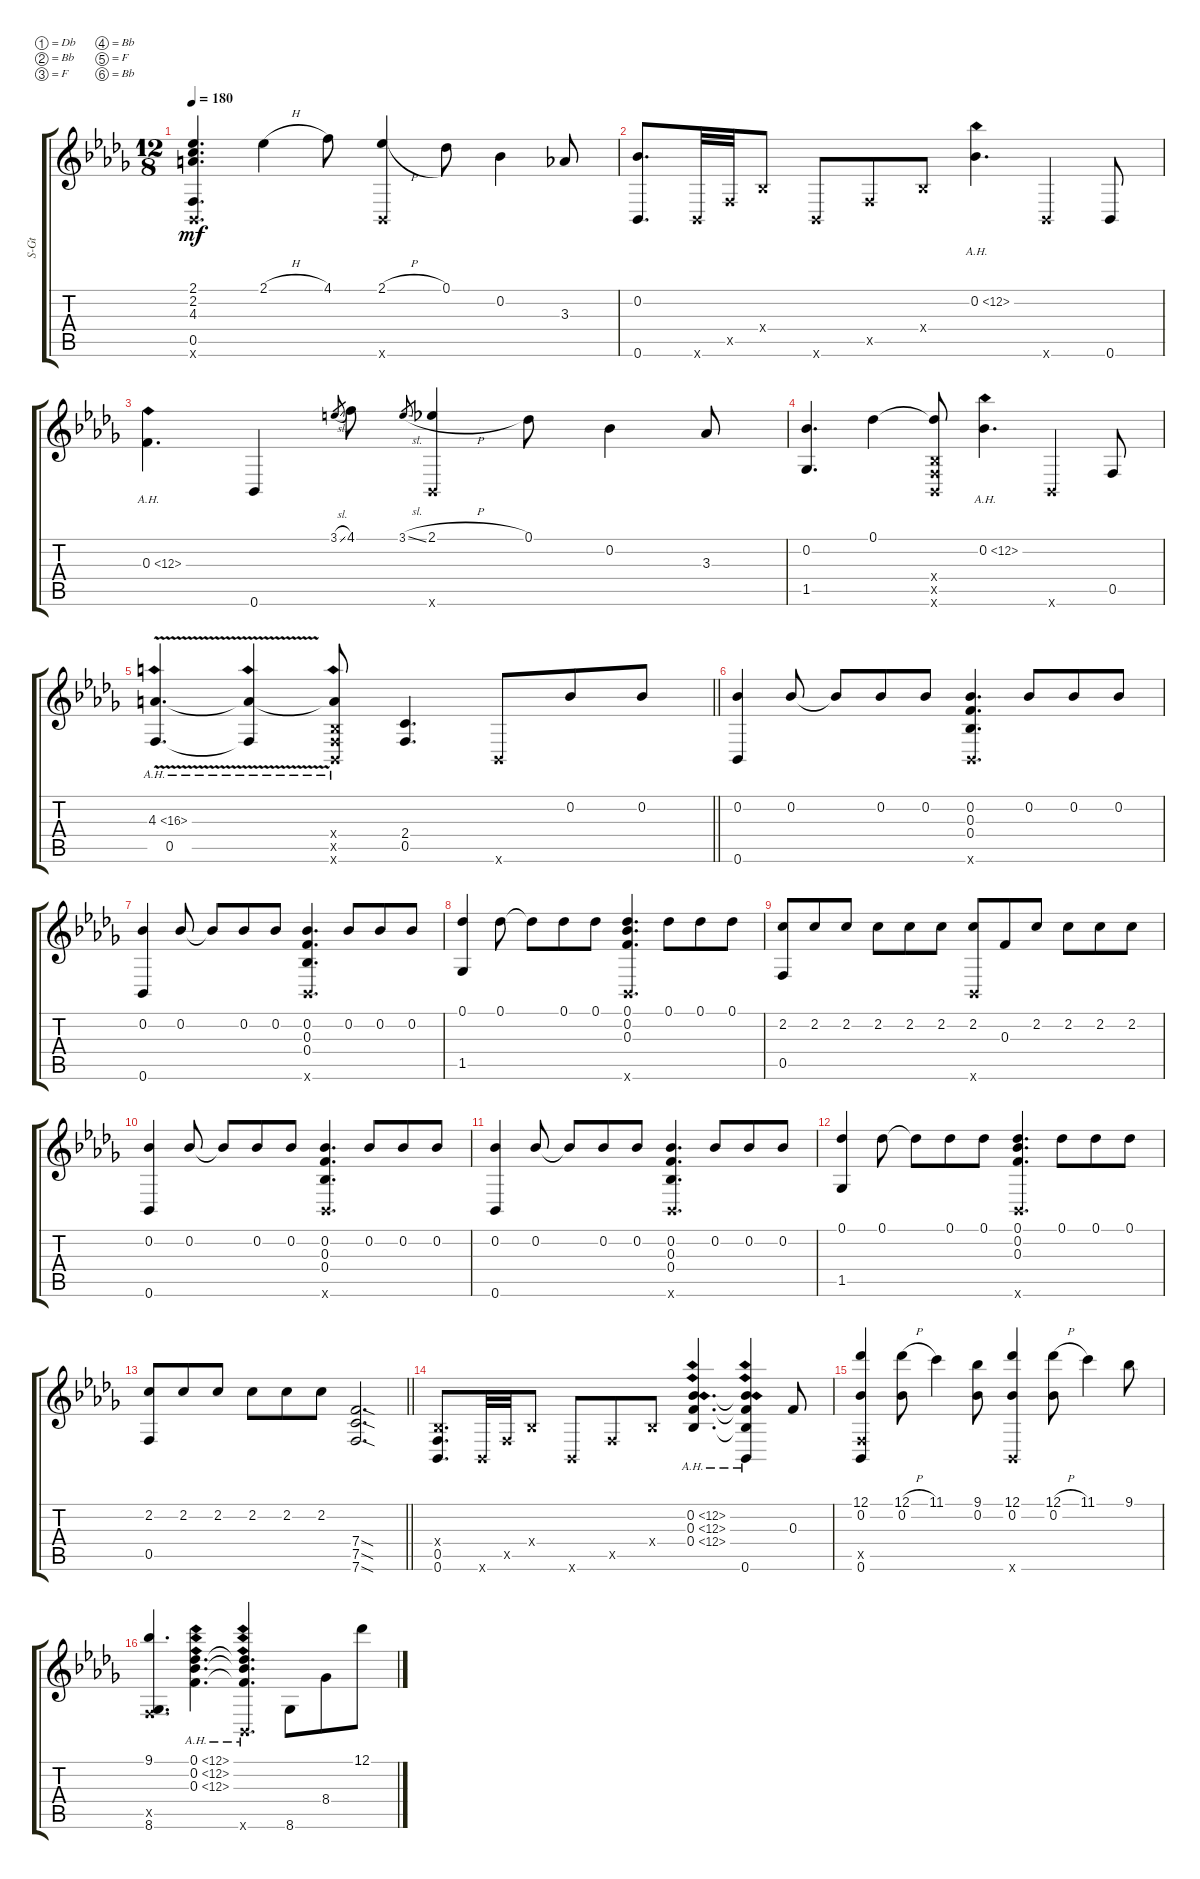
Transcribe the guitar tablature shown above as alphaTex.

\defaultSystemsLayout 4
\bracketExtendMode groupsimilarinstruments
\otherSystemsTrackNameOrientation horizontal
\track ("Steel Guitar" "S-Gt") {defaultSystemsLayout 2 instrument acousticguitarsteel}
\staff {score tabs}
\tuning (Db4 Bb3 F3 Bb2 F2 Bb1)
\ts (12 8)
\tempo 180
\clef g2
\scale
0.993816
\ks db
(2.1{acc b} 2.2{acc forcenatural} 4.3{acc forcenatural} 0.6{x acc b} 0.5{acc forcenatural}).4{d dy mf beam Up} 2.1{h acc b}.4{beam Down} 4.1{acc forcenatural}.8{beam Down} (2.1{h acc b} 0.6{x acc b}).4{beam Up} 0.1{acc b}.8{beam Down} 0.2{acc b}.4{beam Down} 3.3{acc b}.8{beam Up} |
\scale
1.00618 (0.2{acc b} 0.6{acc b}).8{d beam Up} 0.6{x acc b}.32{beam Up} 0.5{x acc forcenatural}.32{beam Up} 0.4{x acc b}.8{beam Up} 0.6{x acc b}.8{beam Up} 0.5{x acc forcenatural}.8{beam Up} 0.4{x acc b}.8{beam Up} 0.2{ah 12 acc b}.4{d beam Down} 0.6{x acc b}.4{beam Up} 0.6{acc b}.8{beam Up} |
0.3{ah 12 acc forcenatural}.4{d beam Down} 0.6{acc b}.4{beam Up} 3.1{sl acc forcenatural}.8{gr beam Up} 4.1{acc forcenatural}.8{beam Down} 3.1{sl acc forcenatural}.8{gr beam Up} (2.1{h acc b} 0.6{x acc b}).4{beam Up} 0.1{acc b}.8{beam Down} 0.2{acc b}.4{beam Down} 3.3{acc b}.8{beam Up} |
(1.5{acc b} 0.2{acc b}).4{d beam Up} 0.1{acc b}.4{beam Down} (0.1{t acc b} 0.6{x acc b} 0.5{x acc forcenatural} 0.4{x acc b}).8{beam Up} 0.2{ah 12 acc b}.4{d beam Down} 0.6{x acc b}.4{beam Up} 0.5{acc forcenatural}.8{beam Up} |
\scale
0.998495
\barLineRight lightlight
(4.3{ah 12 v acc forcenatural} 0.5{acc forcenatural}).4{d beam Up} (4.3{ah 12 t acc forcenatural} 0.5{t acc forcenatural}).4{beam Up} (4.3{ah 12 t acc forcenatural} 0.5{x acc forcenatural} 0.6{x acc b} 0.4{x acc b}).8{beam Up} (0.5{acc forcenatural} 2.4{acc forcenatural}).4{d beam Up} 0.6{x acc b}.8{beam Up} 0.2{acc b}.8{beam Up} 0.2{acc b}.8{beam Up} |
\scale
1.00151 (0.2{acc b} 0.6{acc b}).4{beam Up} 0.2{acc b}.8{beam Up} 0.2{t acc b}.8{beam Up} 0.2{acc b}.8{beam Up} 0.2{acc b}.8{beam Up} (0.2{acc b} 0.3{acc forcenatural} 0.4{acc b} 0.6{x acc b}).4{d beam Up} 0.2{acc b}.8{beam Up} 0.2{acc b}.8{beam Up} 0.2{acc b}.8{beam Up} |
(0.2{acc b} 0.6{acc b}).4{beam Up} 0.2{acc b}.8{beam Up} 0.2{t acc b}.8{beam Up} 0.2{acc b}.8{beam Up} 0.2{acc b}.8{beam Up} (0.2{acc b} 0.3{acc forcenatural} 0.4{acc b} 0.6{x acc b}).4{d beam Up} 0.2{acc b}.8{beam Up} 0.2{acc b}.8{beam Up} 0.2{acc b}.8{beam Up} |
(1.5{acc b} 0.1{acc b}).4{beam Up} 0.1{acc b}.8{beam Down} 0.1{t acc b}.8{beam Down} 0.1{acc b}.8{beam Down} 0.1{acc b}.8{beam Down} (0.1{acc b} 0.2{acc b} 0.3{acc forcenatural} 0.6{x acc b}).4{d beam Up} 0.1{acc b}.8{beam Down} 0.1{acc b}.8{beam Down} 0.1{acc b}.8{beam Down} |
(2.2{acc forcenatural} 0.5{acc forcenatural}).8{beam Up} 2.2{acc forcenatural}.8{beam Up} 2.2{acc forcenatural}.8{beam Up} 2.2{acc forcenatural}.8{beam Down} 2.2{acc forcenatural}.8{beam Down} 2.2{acc forcenatural}.8{beam Down} (2.2{acc forcenatural} 0.6{x acc b}).8{beam Up} 0.3{acc forcenatural}.8{beam Up} 2.2{acc forcenatural}.8{beam Up} 2.2{acc forcenatural}.8{beam Down} 2.2{acc forcenatural}.8{beam Down} 2.2{acc forcenatural}.8{beam Down} |
(0.2{acc b} 0.6{acc b}).4{beam Up} 0.2{acc b}.8{beam Up} 0.2{t acc b}.8{beam Up} 0.2{acc b}.8{beam Up} 0.2{acc b}.8{beam Up} (0.2{acc b} 0.4{acc b} 0.3{acc forcenatural} 0.6{x acc b}).4{d beam Up} 0.2{acc b}.8{beam Up} 0.2{acc b}.8{beam Up} 0.2{acc b}.8{beam Up} |
(0.2{acc b} 0.6{acc b}).4{beam Up} 0.2{acc b}.8{beam Up} 0.2{t acc b}.8{beam Up} 0.2{acc b}.8{beam Up} 0.2{acc b}.8{beam Up} (0.2{acc b} 0.4{acc b} 0.3{acc forcenatural} 0.6{x acc b}).4{d beam Up} 0.2{acc b}.8{beam Up} 0.2{acc b}.8{beam Up} 0.2{acc b}.8{beam Up} |
(1.5{acc b} 0.1{acc b}).4{beam Up} 0.1{acc b}.8{beam Down} 0.1{t acc b}.8{beam Down} 0.1{acc b}.8{beam Down} 0.1{acc b}.8{beam Down} (0.1{acc b} 0.2{acc b} 0.3{acc forcenatural} 0.6{x acc b}).4{d beam Up} 0.1{acc b}.8{beam Down} 0.1{acc b}.8{beam Down} 0.1{acc b}.8{beam Down} |
\scale
1.00468
\barLineRight lightlight
(2.2{acc forcenatural} 0.5{acc forcenatural}).8{beam Up} 2.2{acc forcenatural}.8{beam Up} 2.2{acc forcenatural}.8{beam Up} 2.2{acc forcenatural}.8{beam Down} 2.2{acc forcenatural}.8{beam Down} 2.2{acc forcenatural}.8{beam Down} (7.6{sod acc forcenatural} 7.5{sod acc forcenatural} 7.4{sod acc forcenatural}).2{d beam Up} |
\scale
0.995321 (0.6{acc b} 0.5{acc forcenatural} 0.4{x acc b}).8{d beam Up} 0.6{x acc b}.32{beam Up} 0.5{x acc forcenatural}.32{beam Up} 0.4{x acc b}.8{beam Up} 0.6{x acc b}.8{beam Up} 0.5{x acc forcenatural}.8{beam Up} 0.4{x acc b}.8{beam Up} (0.2{ah 12 acc b} 0.3{ah 12 acc forcenatural} 0.4{ah 12 acc b}).4{d beam Up} (0.2{ah 12 t acc b} 0.3{ah 12 t acc forcenatural} 0.4{ah 12 t acc b} 0.6{acc b}).4{beam Up} 0.3{acc forcenatural}.8{beam Up} |
(0.2{acc b} 12.1{acc b} 0.6{acc b} 0.5{x acc forcenatural}).4{beam Up} (12.1{h acc b} 0.2{acc b}).8{beam Down} 11.1{acc forcenatural}.4{beam Down} (9.1{acc b} 0.2{acc b}).8{beam Down} (12.1{acc b} 0.2{acc b} 0.6{x acc b}).4{beam Up} (12.1{h acc b} 0.2{acc b}).8{beam Down} 11.1{acc forcenatural}.4{beam Down} 9.1{acc b}.8{beam Down} |
(9.1{acc b} 8.6{acc b} 0.5{x acc forcenatural}).4{d beam Up} (0.1{ah 12 acc b} 0.2{ah 12 acc b} 0.3{ah 12 acc forcenatural}).4{d beam Down} (0.1{ah 12 t acc b} 0.2{ah 12 t acc b} 0.3{ah 12 t acc forcenatural} 0.6{x acc b}).4{d beam Up} 8.6{acc b}.8{beam Down} 8.4{acc b}.8{beam Down} 12.1{sl acc b}.8{beam Down}
